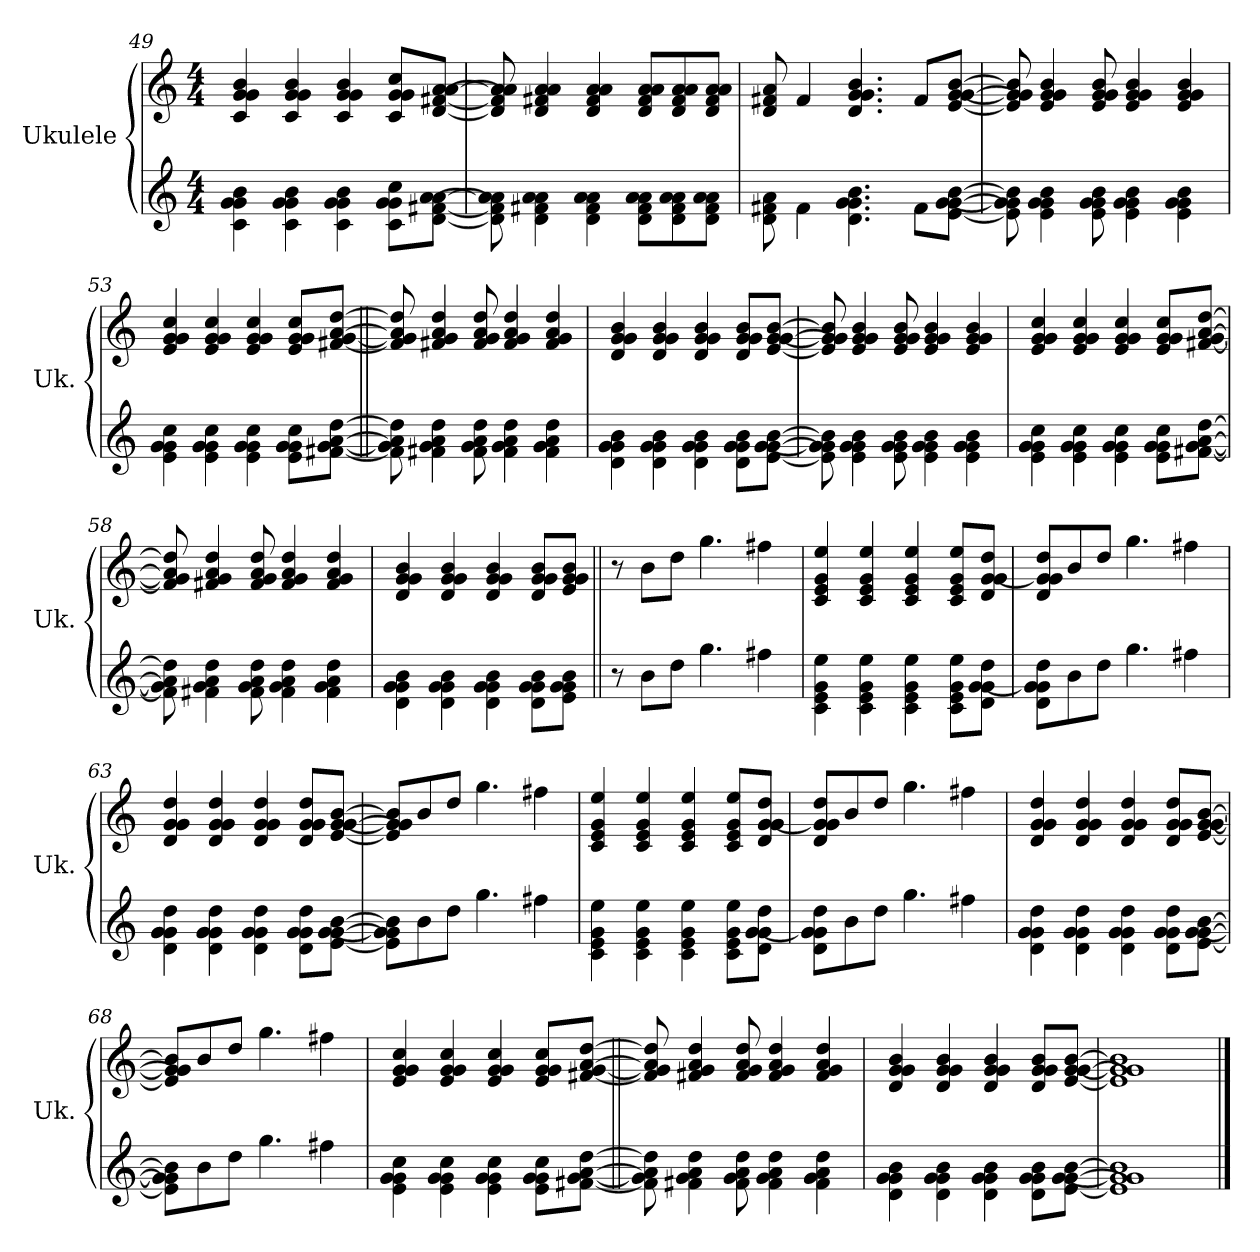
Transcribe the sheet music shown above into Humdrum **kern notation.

**kern	**kern
*part2	*part1
*staff2	*staff1
*I"Ukulele	*I"Ukulele
*I'Uk.	*I'Uk.
*	*clefG2
*k[]	*k[]
*M4/4	*M4/4
=49	=49
4c\ 4g\ 4g\ 4b\	4c/ 4g/ 4g/ 4b/
4c\ 4g\ 4g\ 4b\	4c/ 4g/ 4g/ 4b/
4c\ 4g\ 4g\ 4b\	4c/ 4g/ 4g/ 4b/
8c\ 8g\ 8g\ 8cc\L	8c/ 8g/ 8g/ 8cc/L
[8d\ [8f#\ [8a\ [8a\J	[8d/ [8f#X/ [8a/ [8a/J
!!LO:LB:g=z
=50	=50
8d\] 8f#\] 8a\] 8a\]	8d/] 8f#/] 8a/] 8a/]
4d\ 4f#\ 4a\ 4a\	4d/ 4f#X/ 4a/ 4a/
4d\ 4f#\ 4a\ 4a\	4d/ 4f#/ 4a/ 4a/
8d\ 8f#\ 8a\ 8a\L	8d/ 8f#/ 8a/ 8a/L
8d\ 8f#\ 8a\ 8a\	8d/ 8f#/ 8a/ 8a/
8d\ 8f#\ 8a\ 8a\J	8d/ 8f#/ 8a/ 8a/J
=51	=51
8d\ 8f#\ 8a\	8d/ 8f#X/ 8a/
4f#\	4f#/
4.d\ 4.g\ 4.g\ 4.b\	4.d/ 4.g/ 4.g/ 4.b/
8f#\L	8f#/L
[8e\ [8g\ [8g\ [8b\J	[8e/ [8g/ [8g/ [8b/J
=52	=52
8e\] 8g\] 8g\] 8b\]	8e/] 8g/] 8g/] 8b/]
4e\ 4g\ 4g\ 4b\	4e/ 4g/ 4g/ 4b/
8e\ 8g\ 8g\ 8b\	8e/ 8g/ 8g/ 8b/
4e\ 4g\ 4g\ 4b\	4e/ 4g/ 4g/ 4b/
4e\ 4g\ 4g\ 4b\	4e/ 4g/ 4g/ 4b/
=53	=53
4e\ 4g\ 4g\ 4cc\	4e/ 4g/ 4g/ 4cc/
4e\ 4g\ 4g\ 4cc\	4e/ 4g/ 4g/ 4cc/
4e\ 4g\ 4g\ 4cc\	4e/ 4g/ 4g/ 4cc/
8e\ 8g\ 8g\ 8cc\L	8e/ 8g/ 8g/ 8cc/L
[8f#\ [8g\ [8a\ [8dd\J	[8f#X/ [8g/ [8a/ [8dd/J
!!LO:LB:g=z
=54||	=54||
8f#\] 8g\] 8a\] 8dd\]	8f#/] 8g/] 8a/] 8dd/]
4f#\ 4g\ 4a\ 4dd\	4f#X/ 4g/ 4a/ 4dd/
8f#\ 8g\ 8a\ 8dd\	8f#/ 8g/ 8a/ 8dd/
4f#\ 4g\ 4a\ 4dd\	4f#/ 4g/ 4a/ 4dd/
4f#\ 4g\ 4a\ 4dd\	4f#/ 4g/ 4a/ 4dd/
=55	=55
4d\ 4g\ 4g\ 4b\	4d/ 4g/ 4g/ 4b/
4d\ 4g\ 4g\ 4b\	4d/ 4g/ 4g/ 4b/
4d\ 4g\ 4g\ 4b\	4d/ 4g/ 4g/ 4b/
8d\ 8g\ 8g\ 8b\L	8d/ 8g/ 8g/ 8b/L
[8e\ [8g\ [8g\ [8b\J	[8e/ [8g/ [8g/ [8b/J
=56	=56
8e\] 8g\] 8g\] 8b\]	8e/] 8g/] 8g/] 8b/]
4e\ 4g\ 4g\ 4b\	4e/ 4g/ 4g/ 4b/
8e\ 8g\ 8g\ 8b\	8e/ 8g/ 8g/ 8b/
4e\ 4g\ 4g\ 4b\	4e/ 4g/ 4g/ 4b/
4e\ 4g\ 4g\ 4b\	4e/ 4g/ 4g/ 4b/
=57	=57
4e\ 4g\ 4g\ 4cc\	4e/ 4g/ 4g/ 4cc/
4e\ 4g\ 4g\ 4cc\	4e/ 4g/ 4g/ 4cc/
4e\ 4g\ 4g\ 4cc\	4e/ 4g/ 4g/ 4cc/
8e\ 8g\ 8g\ 8cc\L	8e/ 8g/ 8g/ 8cc/L
[8f#\ [8g\ [8a\ [8dd\J	[8f#X/ [8g/ [8a/ [8dd/J
!!LO:LB:g=z
=58	=58
8f#\] 8g\] 8a\] 8dd\]	8f#/] 8g/] 8a/] 8dd/]
4f#\ 4g\ 4a\ 4dd\	4f#X/ 4g/ 4a/ 4dd/
8f#\ 8g\ 8a\ 8dd\	8f#/ 8g/ 8a/ 8dd/
4f#\ 4g\ 4a\ 4dd\	4f#/ 4g/ 4a/ 4dd/
4f#\ 4g\ 4a\ 4dd\	4f#/ 4g/ 4a/ 4dd/
=59	=59
4d\ 4g\ 4g\ 4b\	4d/ 4g/ 4g/ 4b/
4d\ 4g\ 4g\ 4b\	4d/ 4g/ 4g/ 4b/
4d\ 4g\ 4g\ 4b\	4d/ 4g/ 4g/ 4b/
8d\ 8g\ 8g\ 8b\L	8d/ 8g/ 8g/ 8b/L
8e\ 8g\ 8g\ 8b\J	8e/ 8g/ 8g/ 8b/J
=60||	=60||
8r	8r
8b\L	8b\L
8dd\J	8dd\J
4.gg\	4.gg\
4ff#\	4ff#X\
=61	=61
4c\ 4e\ 4g\ 4ee\	4c/ 4e/ 4g/ 4ee/
4c\ 4e\ 4g\ 4ee\	4c/ 4e/ 4g/ 4ee/
4c\ 4e\ 4g\ 4ee\	4c/ 4e/ 4g/ 4ee/
8c\ 8e\ 8g\ 8ee\L	8c/ 8e/ 8g/ 8ee/L
8d\ [8g\ 8g\ 8dd\J	8d/ [8g/ 8g/ 8dd/J
!!LO:LB:g=z
=62	=62
8d\ 8g\] 8g\ 8dd\L	8d/ 8g/] 8g/ 8dd/L
8b\	8b/
8dd\J	8dd/J
4.gg\	4.gg\
4ff#\	4ff#X\
=63	=63
4d\ 4g\ 4g\ 4dd\	4d/ 4g/ 4g/ 4dd/
4d\ 4g\ 4g\ 4dd\	4d/ 4g/ 4g/ 4dd/
4d\ 4g\ 4g\ 4dd\	4d/ 4g/ 4g/ 4dd/
8d\ 8g\ 8g\ 8dd\L	8d/ 8g/ 8g/ 8dd/L
[8e\ [8g\ [8g\ [8b\J	[8e/ [8g/ [8g/ [8b/J
=64	=64
8e\] 8g\] 8g\] 8b\]L	8e/] 8g/] 8g/] 8b/]L
8b\	8b/
8dd\J	8dd/J
4.gg\	4.gg\
4ff#\	4ff#X\
=65	=65
4c\ 4e\ 4g\ 4ee\	4c/ 4e/ 4g/ 4ee/
4c\ 4e\ 4g\ 4ee\	4c/ 4e/ 4g/ 4ee/
4c\ 4e\ 4g\ 4ee\	4c/ 4e/ 4g/ 4ee/
8c\ 8e\ 8g\ 8ee\L	8c/ 8e/ 8g/ 8ee/L
8d\ [8g\ 8g\ 8dd\J	8d/ [8g/ 8g/ 8dd/J
!!LO:PB:g=z
=66	=66
8d\ 8g\] 8g\ 8dd\L	8d/ 8g/] 8g/ 8dd/L
8b\	8b/
8dd\J	8dd/J
4.gg\	4.gg\
4ff#\	4ff#X\
=67	=67
4d\ 4g\ 4g\ 4dd\	4d/ 4g/ 4g/ 4dd/
4d\ 4g\ 4g\ 4dd\	4d/ 4g/ 4g/ 4dd/
4d\ 4g\ 4g\ 4dd\	4d/ 4g/ 4g/ 4dd/
8d\ 8g\ 8g\ 8dd\L	8d/ 8g/ 8g/ 8dd/L
[8e\ [8g\ [8g\ [8b\J	[8e/ [8g/ [8g/ [8b/J
=68	=68
8e\] 8g\] 8g\] 8b\]L	8e/] 8g/] 8g/] 8b/]L
8b\	8b/
8dd\J	8dd/J
4.gg\	4.gg\
4ff#\	4ff#X\
=69	=69
4e\ 4g\ 4g\ 4cc\	4e/ 4g/ 4g/ 4cc/
4e\ 4g\ 4g\ 4cc\	4e/ 4g/ 4g/ 4cc/
4e\ 4g\ 4g\ 4cc\	4e/ 4g/ 4g/ 4cc/
8e\ 8g\ 8g\ 8cc\L	8e/ 8g/ 8g/ 8cc/L
[8f#\ [8g\ [8a\ [8dd\J	[8f#X/ [8g/ [8a/ [8dd/J
!!LO:LB:g=z
=70||	=70||
8f#\] 8g\] 8a\] 8dd\]	8f#/] 8g/] 8a/] 8dd/]
4f#\ 4g\ 4a\ 4dd\	4f#X/ 4g/ 4a/ 4dd/
8f#\ 8g\ 8a\ 8dd\	8f#/ 8g/ 8a/ 8dd/
4f#\ 4g\ 4a\ 4dd\	4f#/ 4g/ 4a/ 4dd/
4f#\ 4g\ 4a\ 4dd\	4f#/ 4g/ 4a/ 4dd/
=71	=71
4d\ 4g\ 4g\ 4b\	4d/ 4g/ 4g/ 4b/
4d\ 4g\ 4g\ 4b\	4d/ 4g/ 4g/ 4b/
4d\ 4g\ 4g\ 4b\	4d/ 4g/ 4g/ 4b/
8d\ 8g\ 8g\ 8b\L	8d/ 8g/ 8g/ 8b/L
[8e\ [8g\ [8g\ [8b\J	[8e/ [8g/ [8g/ [8b/J
=72	=72
1e] 1g] 1g] 1b]	1e] 1g] 1g] 1b]
==	==
*-	*-
